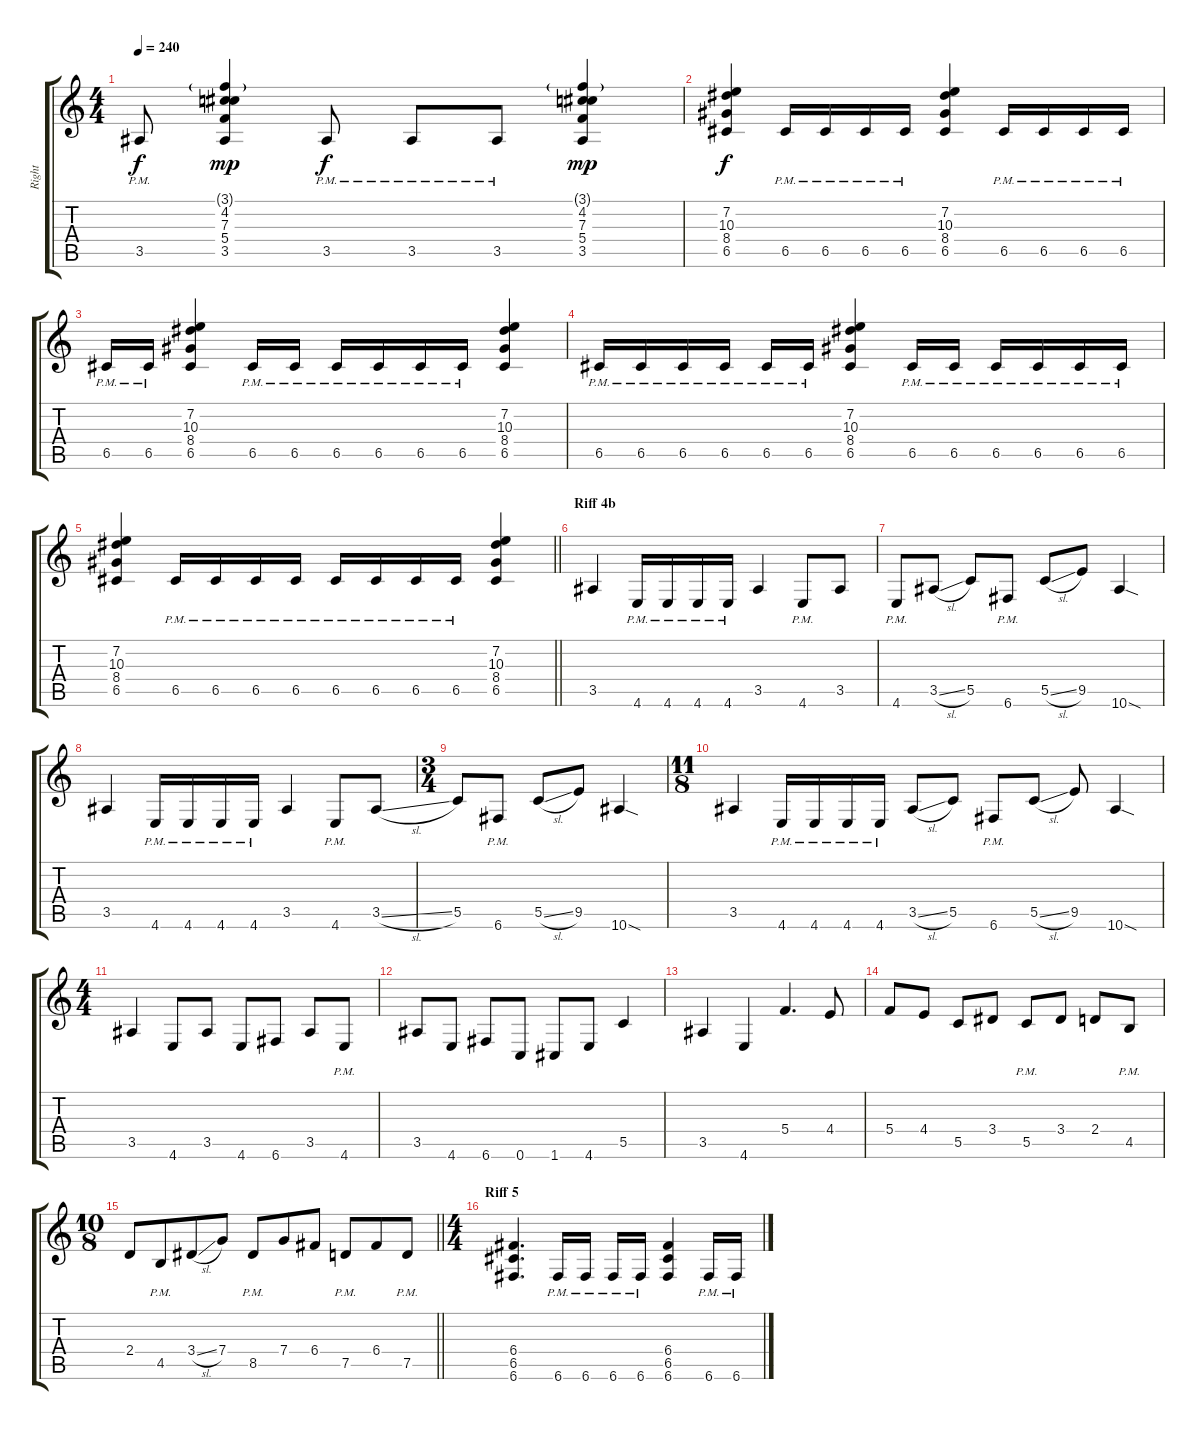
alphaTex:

\track ("Right" "Right") {instrument distortionguitar}
\staff {score tabs}
\tuning (D4 A3 F3 C3 G2 C2) {hide}
\ts (4 4)
\tempo 240
\clef g2
\ks c
3.5{pm}.8{dy f} (3.1{g} 4.2 7.3 5.4 3.5).4{dy mp} 3.5{pm}.8{dy f} 3.5{pm}.8 3.5{pm}.8 (3.1{g} 4.2 7.3 5.4 3.5).4{dy mp} |
(7.2 10.3 8.4 6.5).4{dy f} 6.5{pm}.16 6.5{pm}.16 6.5{pm}.16 6.5{pm}.16 (7.2 10.3 8.4 6.5).4 6.5{pm}.16 6.5{pm}.16 6.5{pm}.16 6.5{pm}.16 |
6.5{pm}.16 6.5{pm}.16 (7.2 10.3 8.4 6.5).4 6.5{pm}.16 6.5{pm}.16 6.5{pm}.16 6.5{pm}.16 6.5{pm}.16 6.5{pm}.16 (7.2 10.3 8.4 6.5).4 |
6.5{pm}.16 6.5{pm}.16 6.5{pm}.16 6.5{pm}.16 6.5{pm}.16 6.5{pm}.16 (7.2 10.3 8.4 6.5).4 6.5{pm}.16 6.5{pm}.16 6.5{pm}.16 6.5{pm}.16 6.5{pm}.16 6.5{pm}.16 |
\barLineRight lightlight
(7.2 10.3 8.4 6.5).4 6.5{pm}.16 6.5{pm}.16 6.5{pm}.16 6.5{pm}.16 6.5{pm}.16 6.5{pm}.16 6.5{pm}.16 6.5{pm}.16 (7.2 10.3 8.4 6.5).4 |
\section ("" "Riff 4b")
3.5.4 4.6{pm}.16 4.6{pm}.16 4.6{pm}.16 4.6{pm}.16 3.5.4 4.6{pm}.8 3.5.8 |
4.6{pm}.8 3.5{sl}.8 5.5.8 6.6{pm}.8 5.5{sl}.8 9.5.8 10.6{sod}.4 |
3.5.4 4.6{pm}.16 4.6{pm}.16 4.6{pm}.16 4.6{pm}.16 3.5.4 4.6{pm}.8 3.5{sl}.8 |
\ts (3 4)
5.5.8 6.6{pm}.8 5.5{sl}.8 9.5.8 10.6{sod}.4 |
\ts (11 8)
3.5.4 4.6{pm}.16 4.6{pm}.16 4.6{pm}.16 4.6{pm}.16 3.5{sl}.8 5.5.8 6.6{pm}.8 5.5{sl}.8 9.5.8 10.6{sod}.4 |
\ts (4 4)
3.5.4 4.6.8 3.5.8 4.6.8 6.6.8 3.5.8 4.6{pm}.8 |
3.5.8 4.6.8 6.6.8 0.6.8 1.6.8 4.6.8 5.5.4 |
3.5.4 4.6.4 5.4.4{d} 4.4.8 |
5.4.8 4.4.8 5.5.8 3.4.8 5.5{pm}.8 3.4.8 2.4.8 4.5{pm}.8 |
\ts (10 8)
\barLineRight lightlight
2.4.8 4.5{pm}.8 3.4{sl}.8 7.4.8 8.5{pm}.8 7.4.8 6.4.8 7.5{pm}.8 6.4.8 7.5{pm}.8 |
\ts (4 4)
\section ("" "Riff 5")
(6.4 6.5 6.6).4{d} 6.6{pm}.16 6.6{pm}.16 6.6{pm}.16 6.6{pm}.16 (6.4 6.5 6.6).4 6.6{pm}.16 6.6{pm}.16
